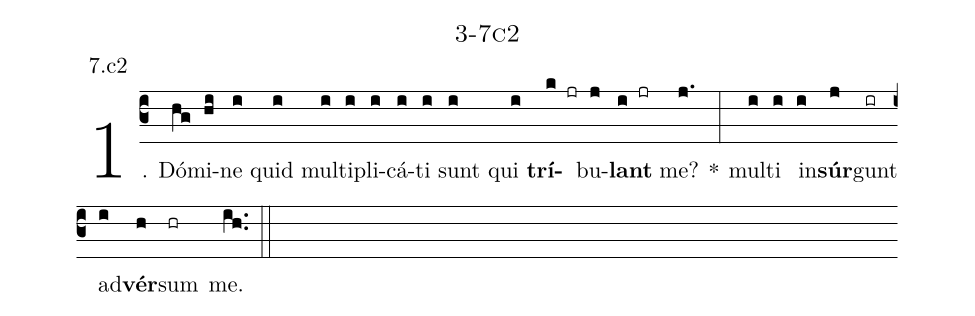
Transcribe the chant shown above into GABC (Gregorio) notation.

name: 3-7c2;
annotation: 7.c2;
%%
(c3)1. Dó(hg)mi(hi)ne(i) quid(i) mul(i)ti(i)pli(i)cá(i)ti(i) sunt(i) qui(i) <b>trí</b>(k jr)bu(j)<b>lant</b>(i jr) me?(j.) *(:) mul(i)ti(i) in(i)<b>súr</b>(j)gunt(ir) ad(i)<b>vér</b>(h)sum(hr) me.(ih..) (::)
